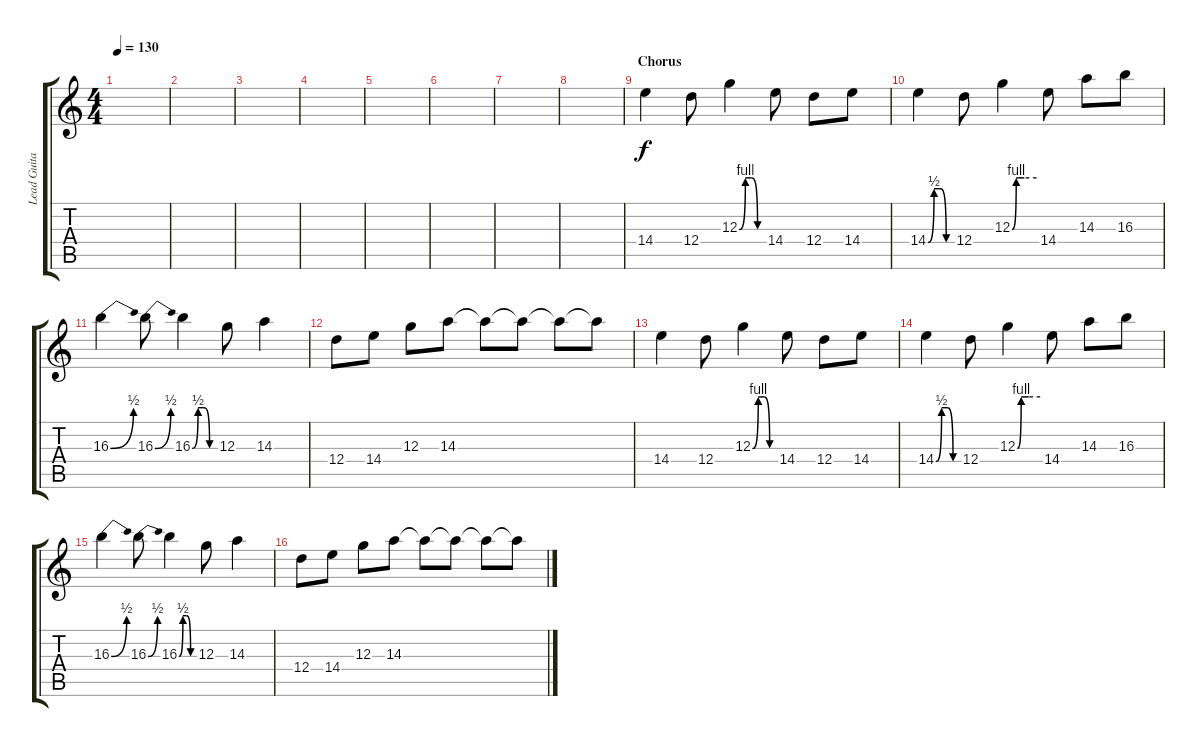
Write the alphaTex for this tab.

\track ("Lead Guitar" "Lead Guita") {instrument overdrivenguitar}
\staff {score tabs}
\tuning (E4 B3 G3 D3 A2 E2) {hide}
\ts (4 4)
\tempo 130
\clef g2
\ks c
|
|
|
|
|
|
|
|
\section ("" "Chorus")
14.4.4{volume 10} 12.4.8 12.3{be (custom 0 0 15 4 30 4 45 0 60 0)}.4 14.4.8 12.4.8 14.4.8 |
14.4{be (custom 0 0 15 2 30 2 45 0 60 0)}.4 12.4.8 12.3{be (custom 0 0 10 4 15 4 30 4 60 4)}.4 14.4.8 14.3.8 16.3.8 |
16.3{be (bend 0 0 60 2)}.4 16.3{be (bend 0 0 60 2)}.8 16.3{be (custom 0 0 15 2 30 2 45 0 60 0)}.4 12.3.8 14.3.4 |
12.4.8 14.4.8 12.3.8 14.3.8 14.3{t}.8 14.3{t}.8 14.3{t}.8 14.3{t}.8 |
14.4.4 12.4.8 12.3{be (custom 0 0 15 4 30 4 45 0 60 0)}.4 14.4.8 12.4.8 14.4.8 |
14.4{be (custom 0 0 15 2 30 2 45 0 60 0)}.4 12.4.8 12.3{be (custom 0 0 10 4 15 4 30 4 60 4)}.4 14.4.8 14.3.8 16.3.8 |
16.3{be (bend 0 0 60 2)}.4 16.3{be (bend 0 0 60 2)}.8 16.3{be (custom 0 0 15 2 30 2 45 0 60 0)}.4 12.3.8 14.3.4 |
12.4.8 14.4.8 12.3.8 14.3.8 14.3{t}.8 14.3{t}.8 14.3{t}.8 14.3{t}.8
